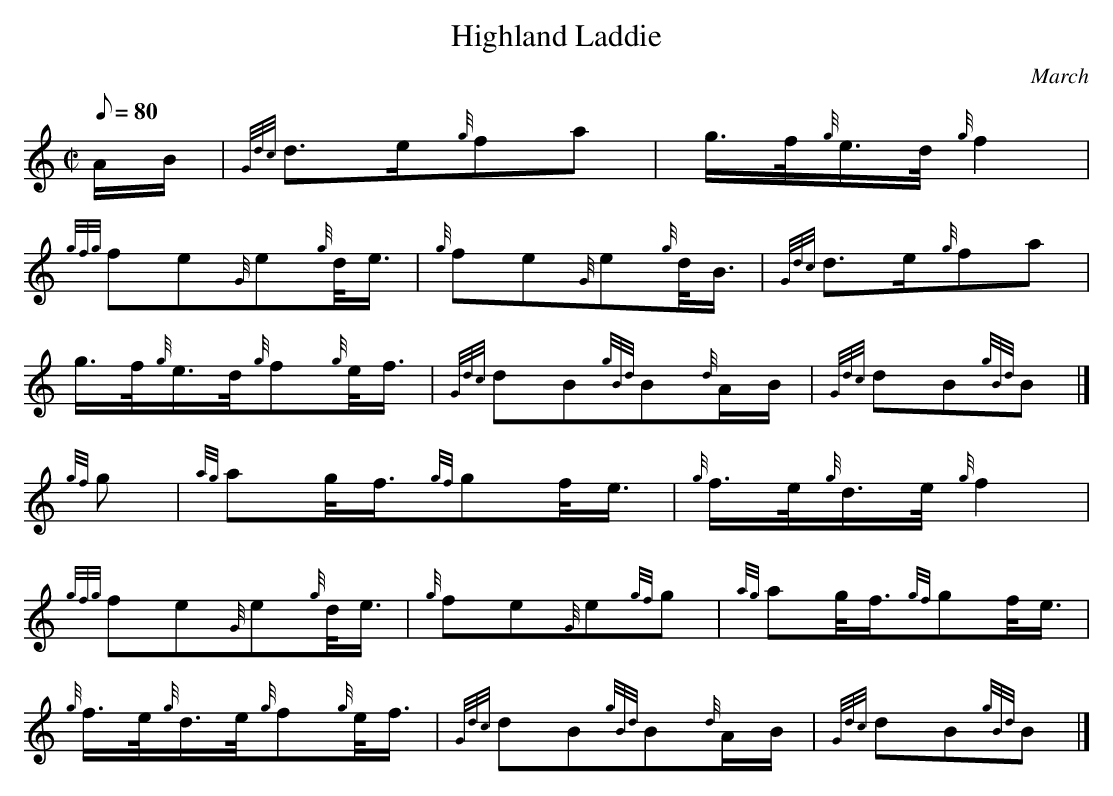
X:1
T:Highland Laddie
M:C|
L:1/8
Q:80
C:March
K:HP
A/2B/2 | \
{Gdc}d3/2e/2{g}fa | \
g3/4f/4{g}e3/4d/4{g}f2 |
{gfg}fe{G}e{g}d/4e3/4 | \
{g}fe{G}e{g}d/4B3/4 | \
{Gdc}d3/2e/2{g}fa |
g3/4f/4{g}e3/4d/4{g}f{g}e/4f3/4 | \
{Gdc}dB{gBd}B{d}A/2B/2 | \
{Gdc}dB{gBd}B|]
{gf}g | \
{ag}ag/4f3/4{gf}gf/4e3/4 | \
{g}f3/4e/4{g}d3/4e/4{g}f2 |
{gfg}fe{G}e{g}d/4e3/4 | \
{g}fe{G}e{gf}g | \
{ag}ag/4f3/4{gf}gf/4e3/4 |
{g}f3/4e/4{g}d3/4e/4{g}f{g}e/4f3/4 | \
{Gdc}dB{gBd}B{d}A/2B/2 | \
{Gdc}dB{gBd}B|]
